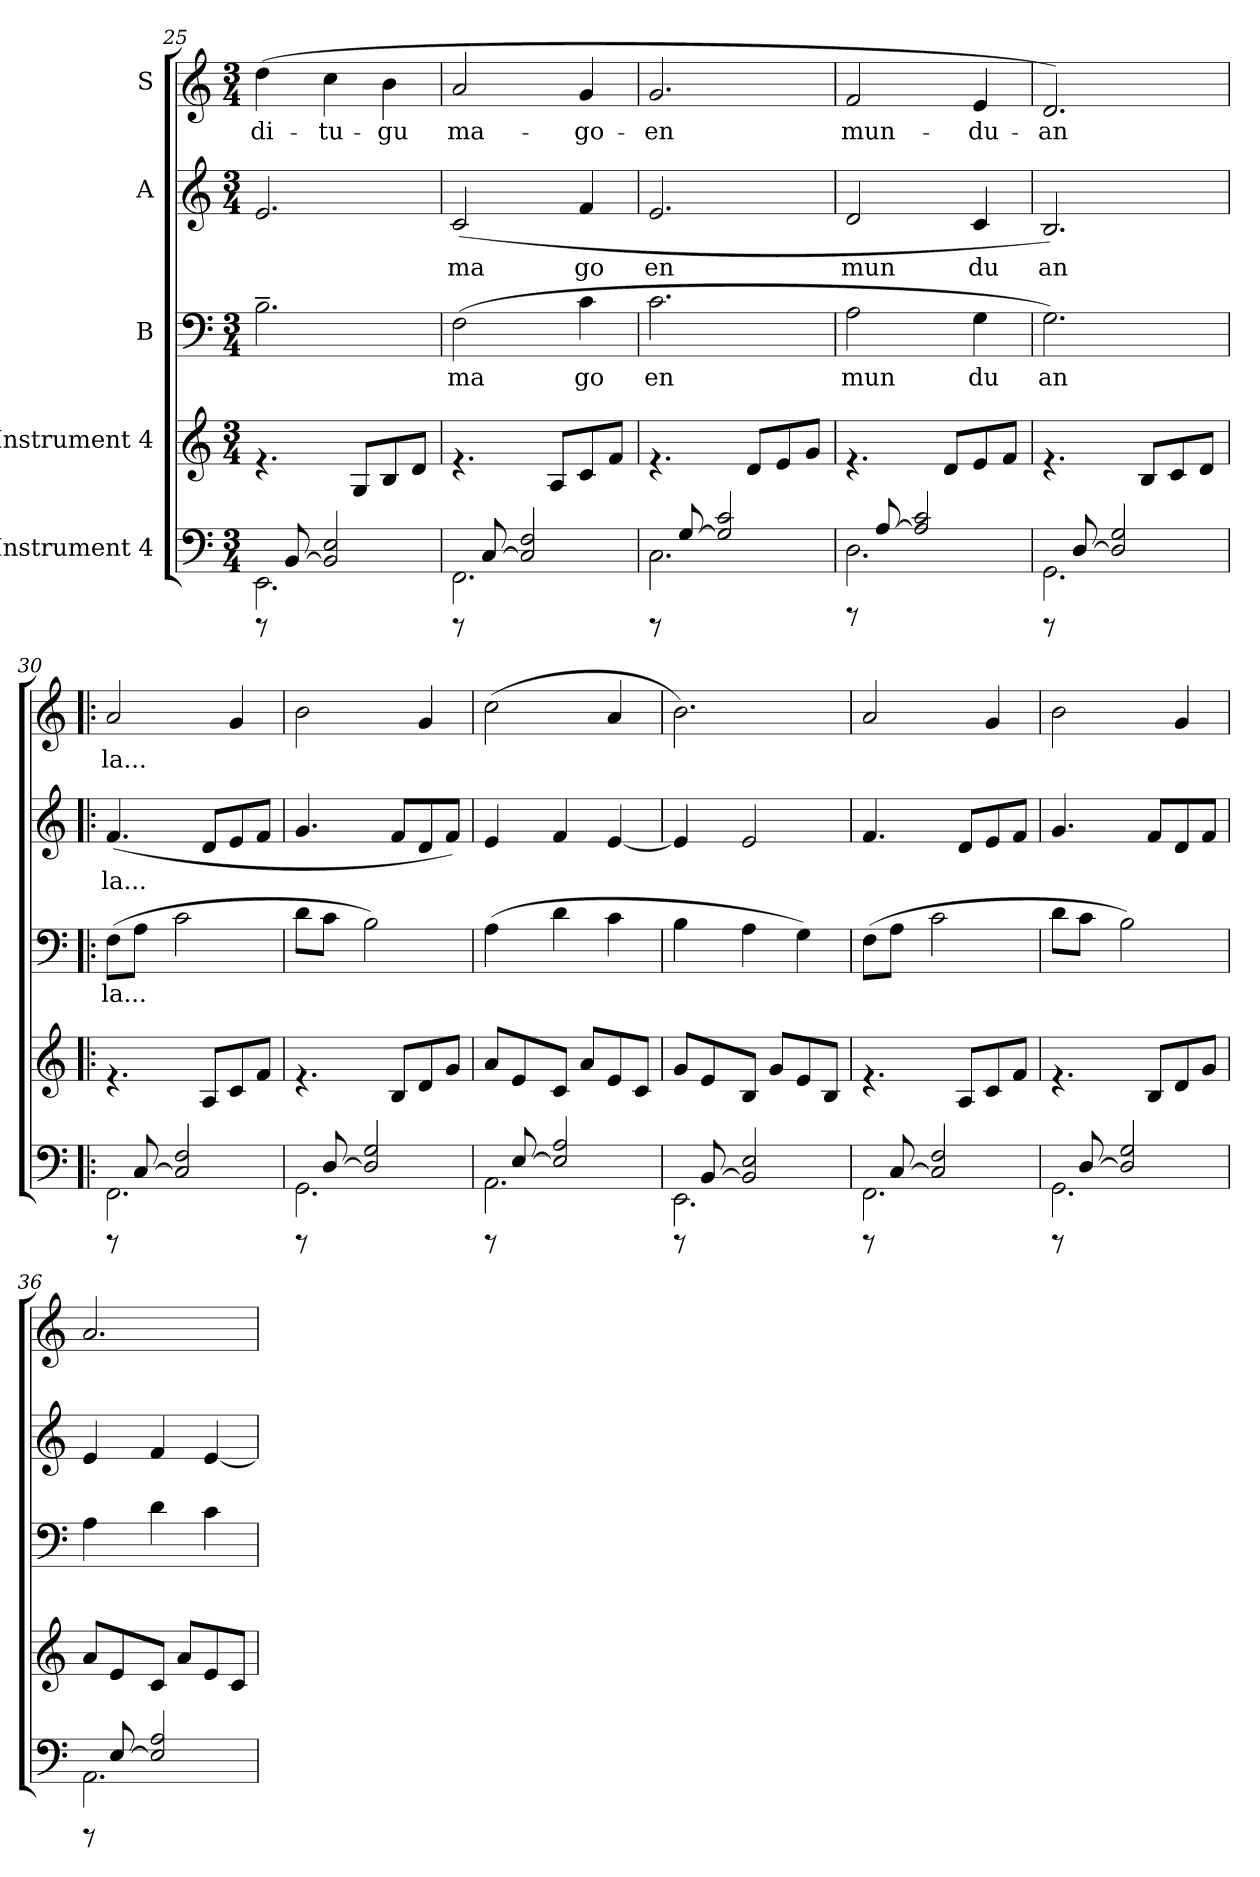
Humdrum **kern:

**kern	**kern	**kern	**text	**kern	**text	**kern	**text
*part5	*part4	*part3	*part3	*part2	*part2	*part1	*part1
*staff5	*staff4	*staff3	*staff3	*staff2	*staff2	*staff1	*staff1
*I"Instrument 4	*I"Instrument 4	*I"B	*	*I"A	*	*I"S	*
!!LO:PB:g=z
*clefF4	*clefG2	*clefF4	*	*clefG2	*	*clefG2	*
*k[]	*k[]	*k[]	*	*k[]	*	*k[]	*
*C:	*C:	*C:	*	*C:	*	*C:	*
*M3/4	*M3/4	*M3/4	*	*M3/4	*	*M3/4	*
=25	=25	=25	=25	=25	=25	=25	=25
*^	*	*	*	*	*	*	*
!	!	!	!	!LO:LY:b:cj	!	!LO:LY:b:cj	!	!LO:LY:a:cj
8rCCC	2.EE\	4.rf	2.B~>\	.	2.e/	.	(>4dd\	di-
[<8BB/	.	.	.	.	.	.	.	.
!	!	!	!	!	!	!	!	!LO:LY:a:cj
2E/ 2BB/]	.	.	.	.	.	.	4cc\	-tu-
.	.	8G/L	.	.	.	.	.	.
!	!	!	!	!	!	!	!	!LO:LY:a:cj
.	.	8B/	.	.	.	.	4b\	-gu
.	.	8d/J	.	.	.	.	.	.
=26	=26	=26	=26	=26	=26	=26	=26	=26
!	!	!	!	!LO:LY:b:cj	!	!LO:LY:b:cj	!	!LO:LY:a:cj
8rCCC	2.FF\	4.rf	(>2F\	ma	(<2c/	ma	2a/	ma-
[<8C/	.	.	.	.	.	.	.	.
2C/] 2F/	.	.	.	.	.	.	.	.
.	.	8A/L	.	.	.	.	.	.
!	!	!	!	!LO:LY:b:cj	!	!LO:LY:b:cj	!	!LO:LY:a:cj
.	.	8c/	4c\	go	4f/	go	4g/	-go-
.	.	8f/J	.	.	.	.	.	.
=27	=27	=27	=27	=27	=27	=27	=27	=27
!	!	!	!	!LO:LY:b:cj	!	!LO:LY:b:cj	!	!LO:LY:a:cj
8rDDD	2.C\	4.rf	2.c\	en	2.e/	en	2.g/	-en
[<8G/	.	.	.	.	.	.	.	.
2G/] 2c/	.	.	.	.	.	.	.	.
.	.	8d/L	.	.	.	.	.	.
.	.	8e/	.	.	.	.	.	.
.	.	8g/J	.	.	.	.	.	.
=28	=28	=28	=28	=28	=28	=28	=28	=28
!	!	!	!	!LO:LY:b:cj	!	!LO:LY:b:cj	!	!LO:LY:a:cj
8rEEE	2.D\	4.rf	2A\	mun	2d/	mun	2f/	mun-
[<8A/	.	.	.	.	.	.	.	.
2A/] 2c/	.	.	.	.	.	.	.	.
.	.	8d/L	.	.	.	.	.	.
!	!	!	!	!LO:LY:b:cj	!	!LO:LY:b:cj	!	!LO:LY:a:cj
.	.	8e/	4G\	du	4c/	du	4e/	-du-
.	.	8f/J	.	.	.	.	.	.
=29	=29	=29	=29	=29	=29	=29	=29	=29
!	!	!	!	!LO:LY:b:cj	!	!LO:LY:b:cj	!	!LO:LY:a:cj
8rCCC	2.GG\	4.rf	2.G\)	an	2.B/)	an	2.d/)	-an
[<8D/	.	.	.	.	.	.	.	.
2D/] 2G/	.	.	.	.	.	.	.	.
.	.	8B/L	.	.	.	.	.	.
.	.	8c/	.	.	.	.	.	.
.	.	8d/J	.	.	.	.	.	.
=30!|:	=30!|:	=30!|:	=30!|:	=30!|:	=30!|:	=30!|:	=30!|:	=30!|:
!	!	!	!	!LO:LY:b:cj	!	!LO:LY:b:cj	!	!LO:LY:a:cj
8rCCC	2.FF\	4.rf	(>8F\L	la...	(<4.f/	la...	2a/	la...
!	!	!	!	!LO:LY:b:cj	!	!	!	!
[<8C/	.	.	8A\J	.	.	.	.	.
!	!	!	!	!LO:LY:b:cj	!	!	!	!
2C/] 2F/	.	.	2c\	.	.	.	.	.
!	!	!	!	!	!	!LO:LY:b:cj	!	!
.	.	8A/L	.	.	8d/L	.	.	.
!	!	!	!	!	!	!LO:LY:b:cj	!	!LO:LY:a:cj
.	.	8c/	.	.	8e/	.	4g/	.
!	!	!	!	!	!	!LO:LY:b:cj	!	!
.	.	8f/J	.	.	8f/J	.	.	.
=31	=31	=31	=31	=31	=31	=31	=31	=31
!	!	!	!	!LO:LY:b:cj	!	!LO:LY:b:cj	!	!LO:LY:a:cj
8rCCC	2.GG\	4.rf	8d\L	.	4.g/	.	2b\	.
!	!	!	!	!LO:LY:b:cj	!	!	!	!
[<8D/	.	.	8c\J	.	.	.	.	.
!	!	!	!	!LO:LY:b:cj	!	!	!	!
2D/] 2G/	.	.	2B\)	.	.	.	.	.
!	!	!	!	!	!	!LO:LY:b:cj	!	!
.	.	8B/L	.	.	8f/L	.	.	.
!	!	!	!	!	!	!LO:LY:b:cj	!	!LO:LY:a:cj
.	.	8d/	.	.	8d/	.	4g/	.
!	!	!	!	!	!	!LO:LY:b:cj	!	!
.	.	8g/J	.	.	8f/J)	.	.	.
!!LO:LB:g=z
=32	=32	=32	=32	=32	=32	=32	=32	=32
!	!	!	!	!LO:LY:b:cj	!	!LO:LY:b:cj	!	!LO:LY:b:cj
8rCCC	2.AA\	8a/L	(>4A\	.	4e/	.	(>2cc\	.
[<8E/	.	8e/	.	.	.	.	.	.
!	!	!	!	!LO:LY:b:cj	!	!LO:LY:b:cj	!	!
2E/] 2A/	.	8c/J	4d\	.	4f/	.	.	.
.	.	8a/L	.	.	.	.	.	.
!	!	!	!	!LO:LY:b:cj	!	!LO:LY:b:cj	!	!LO:LY:b:cj
.	.	8e/	4c\	.	[<4e/	.	4a/	.
.	.	8c/J	.	.	.	.	.	.
=33	=33	=33	=33	=33	=33	=33	=33	=33
!	!	!	!	!LO:LY:b:cj	!	!LO:LY:b:cj	!	!LO:LY:b:cj
8rCCC	2.EE\	8g/L	4B\	.	4e/]	.	2.b\)	.
[<8BB/	.	8e/	.	.	.	.	.	.
!	!	!	!	!LO:LY:b:cj	!	!LO:LY:b:cj	!	!
2BB/] 2E/	.	8B/J	4A\	.	2e/	.	.	.
.	.	8g/L	.	.	.	.	.	.
!	!	!	!	!LO:LY:b:cj	!	!	!	!
.	.	8e/	4G\)	.	.	.	.	.
.	.	8B/J	.	.	.	.	.	.
=34	=34	=34	=34	=34	=34	=34	=34	=34
!	!	!	!	!LO:LY:b:cj	!	!LO:LY:b:cj	!	!LO:LY:b:cj
8rCCC	2.FF\	4.rf	(>8F\L	.	4.f/	.	2a/	.
!	!	!	!	!LO:LY:b:cj	!	!	!	!
[<8C/	.	.	8A\J	.	.	.	.	.
!	!	!	!	!LO:LY:b:cj	!	!	!	!
2C/] 2F/	.	.	2c\	.	.	.	.	.
!	!	!	!	!	!	!LO:LY:b:cj	!	!
.	.	8A/L	.	.	8d/L	.	.	.
!	!	!	!	!	!	!LO:LY:b:cj	!	!LO:LY:b:cj
.	.	8c/	.	.	8e/	.	4g/	.
!	!	!	!	!	!	!LO:LY:b:cj	!	!
.	.	8f/J	.	.	8f/J	.	.	.
=35	=35	=35	=35	=35	=35	=35	=35	=35
!	!	!	!	!LO:LY:b:cj	!	!LO:LY:b:cj	!	!LO:LY:b:cj
8rCCC	2.GG\	4.rf	8d\L	.	4.g/	.	2b\	.
!	!	!	!	!LO:LY:b:cj	!	!	!	!
[<8D/	.	.	8c\J	.	.	.	.	.
!	!	!	!	!LO:LY:b:cj	!	!	!	!
2D/] 2G/	.	.	2B\)	.	.	.	.	.
!	!	!	!	!	!	!LO:LY:b:cj	!	!
.	.	8B/L	.	.	8f/L	.	.	.
!	!	!	!	!	!	!LO:LY:b:cj	!	!LO:LY:b:cj
.	.	8d/	.	.	8d/	.	4g/	.
!	!	!	!	!	!	!LO:LY:b:cj	!	!
.	.	8g/J	.	.	8f/J	.	.	.
=36	=36	=36	=36	=36	=36	=36	=36	=36
!	!	!	!	!LO:LY:b:cj	!	!LO:LY:b:cj	!	!LO:LY:b:cj
8rCCC	2.AA\	8a/L	4A\	.	4e/	.	2.a/	.
[<8E/	.	8e/	.	.	.	.	.	.
!	!	!	!	!LO:LY:b:cj	!	!LO:LY:b:cj	!	!
2E/] 2A/	.	8c/J	4d\	.	4f/	.	.	.
.	.	8a/L	.	.	.	.	.	.
!	!	!	!	!LO:LY:b:cj	!	!LO:LY:b:cj	!	!
.	.	8e/	4c\	.	[<4e/	.	.	.
.	.	8c/J	.	.	.	.	.	.
*v	*v	*	*	*	*	*	*	*
=	=	=	=	=	=	=	=
*-	*-	*-	*-	*-	*-	*-	*-
